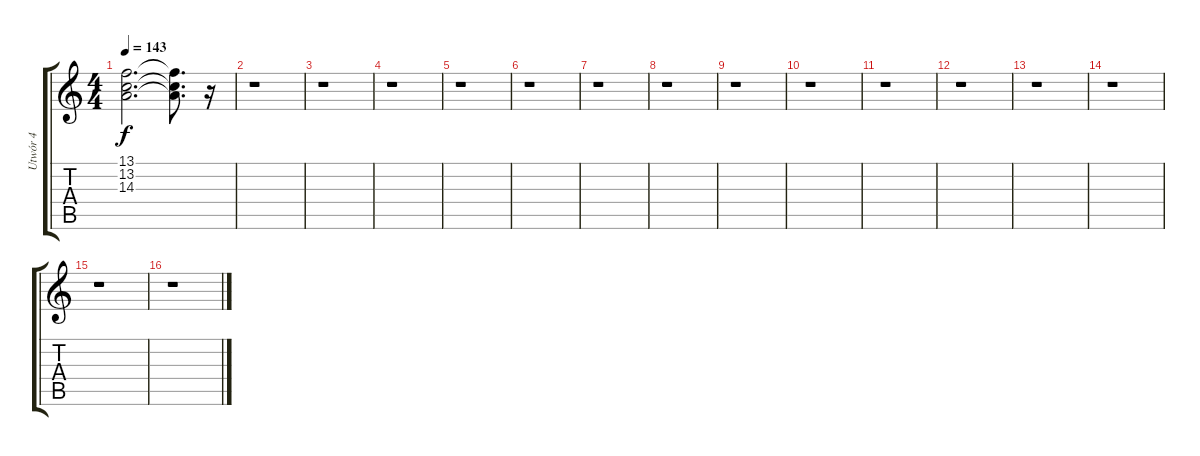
\track ("Utwór 4" "Utwór 4") {instrument drawbarorgan}
\staff {score tabs}
\tuning (E4 B3 G3 D3 A2 E2) {hide}
\ts (4 4)
\tempo 143
\clef g2
\ks c
(13.1{t} 13.2{t} 14.3{t}).2{d dy f} (13.1{t} 13.2{t} 14.3{t}).8{d} r.16 |
r.1 |
r.1 |
r.1 |
r.1 |
r.1 |
r.1 |
r.1 |
r.1 |
r.1 |
r.1 |
r.1 |
r.1 |
r.1 |
r.1 |
r.1
